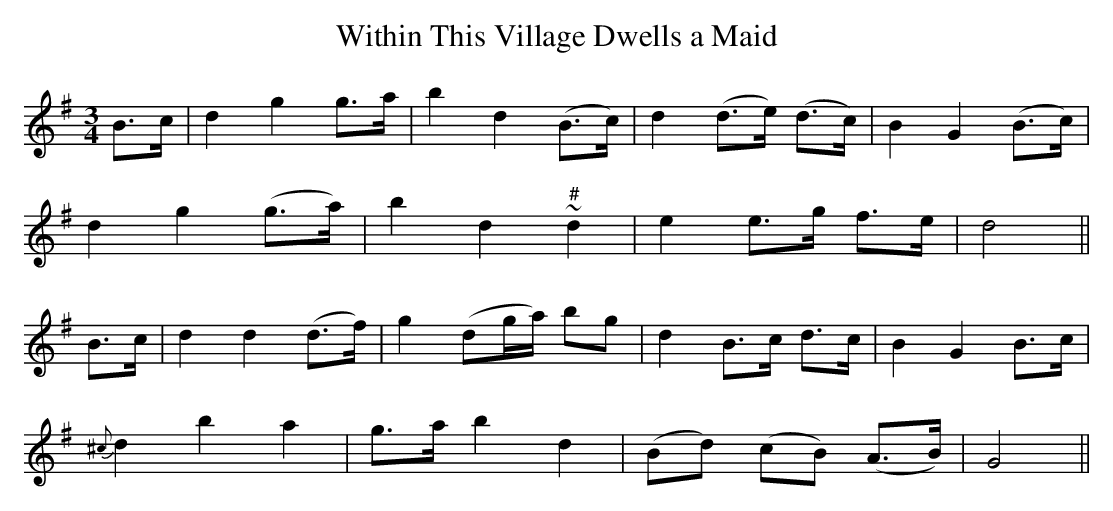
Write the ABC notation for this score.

X:1
T: Within This Village Dwells a Maid
M: 3/4
L: 1/8
K: G
B>c | d2 g2 g>a | b2 d2 (B>c) | d2 (d>e) (d>c) | B2 G2 (B>c) |
d2 g2 (g>a) | b2 d2 "#"~d2 | e2 e>g f>e | d4 ||
B>c | d2 d2 (d>f) | g2 (dg/a/) bg | d2 B>c d>c | B2 G2 B>c |
{^c}d2 b2 a2 | g>a b2 d2 | (Bd) (cB) (A>B) | G4 ||
